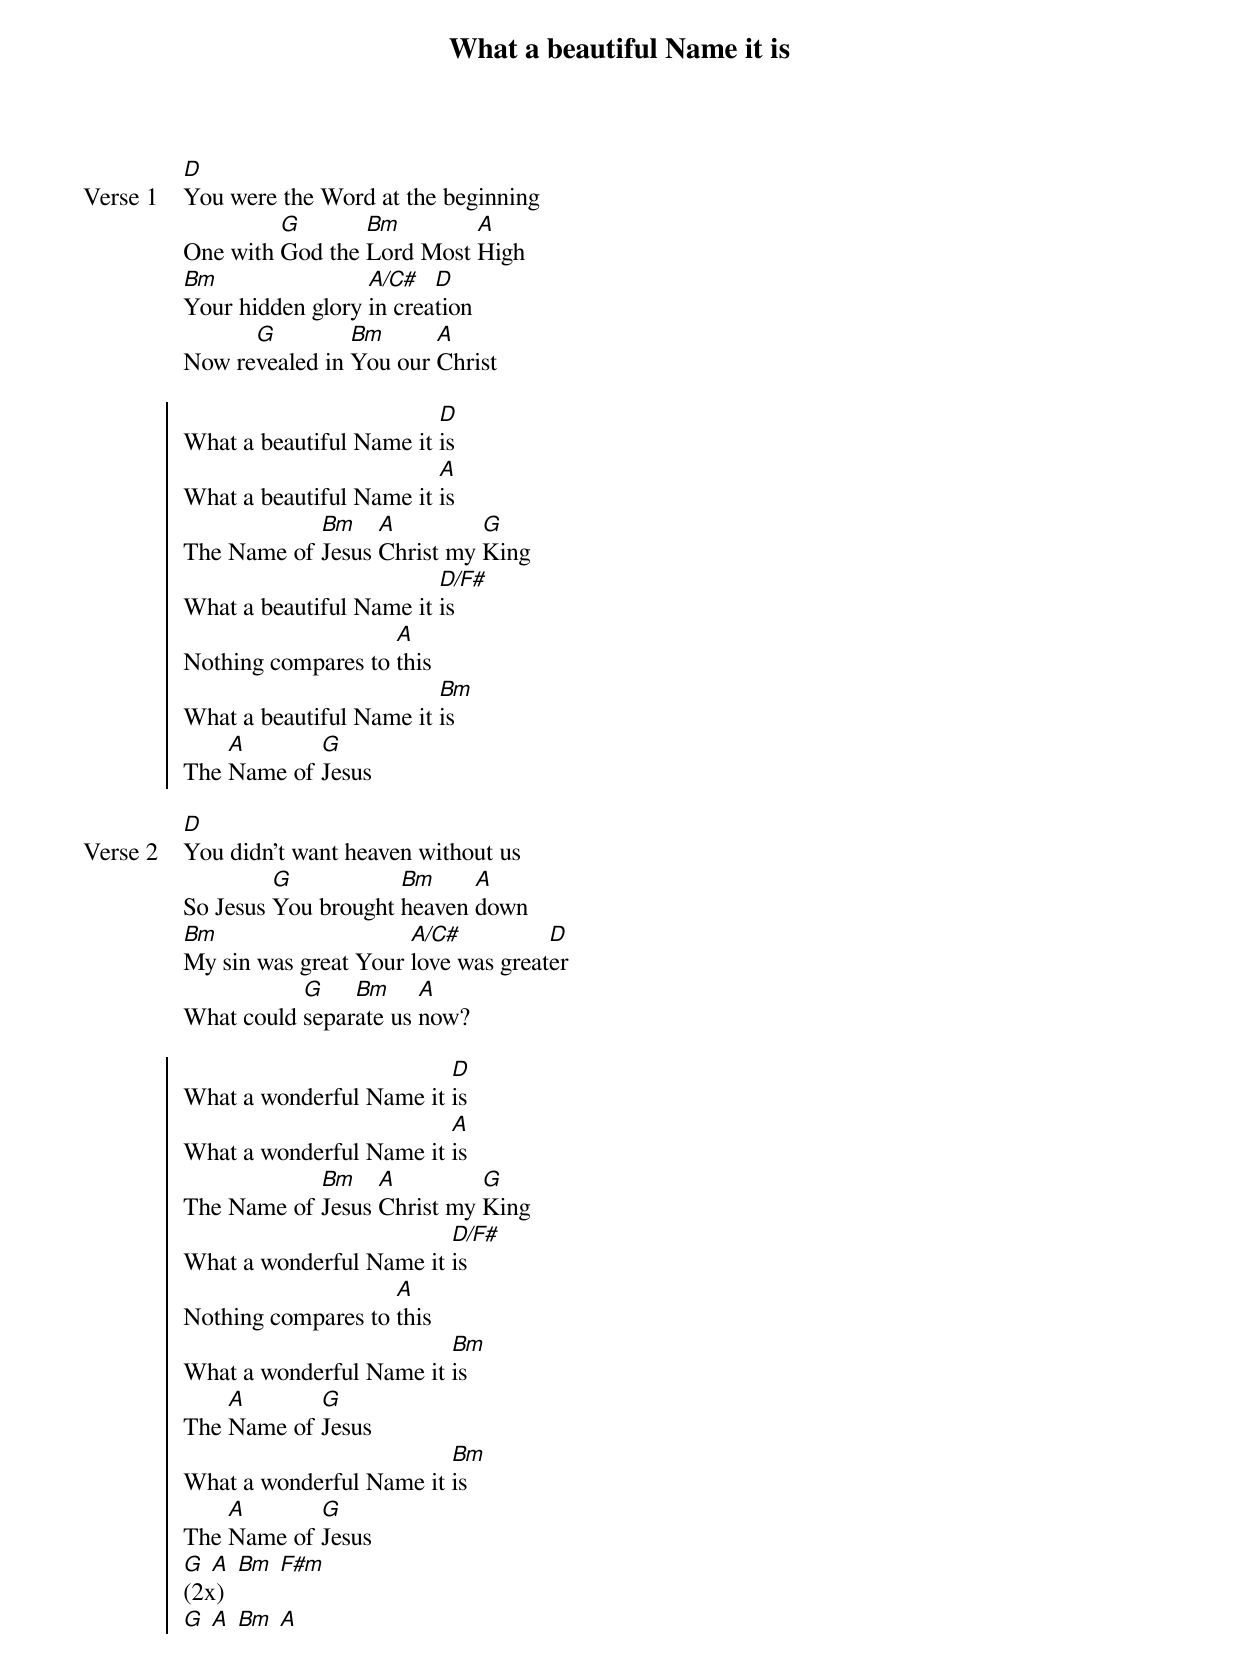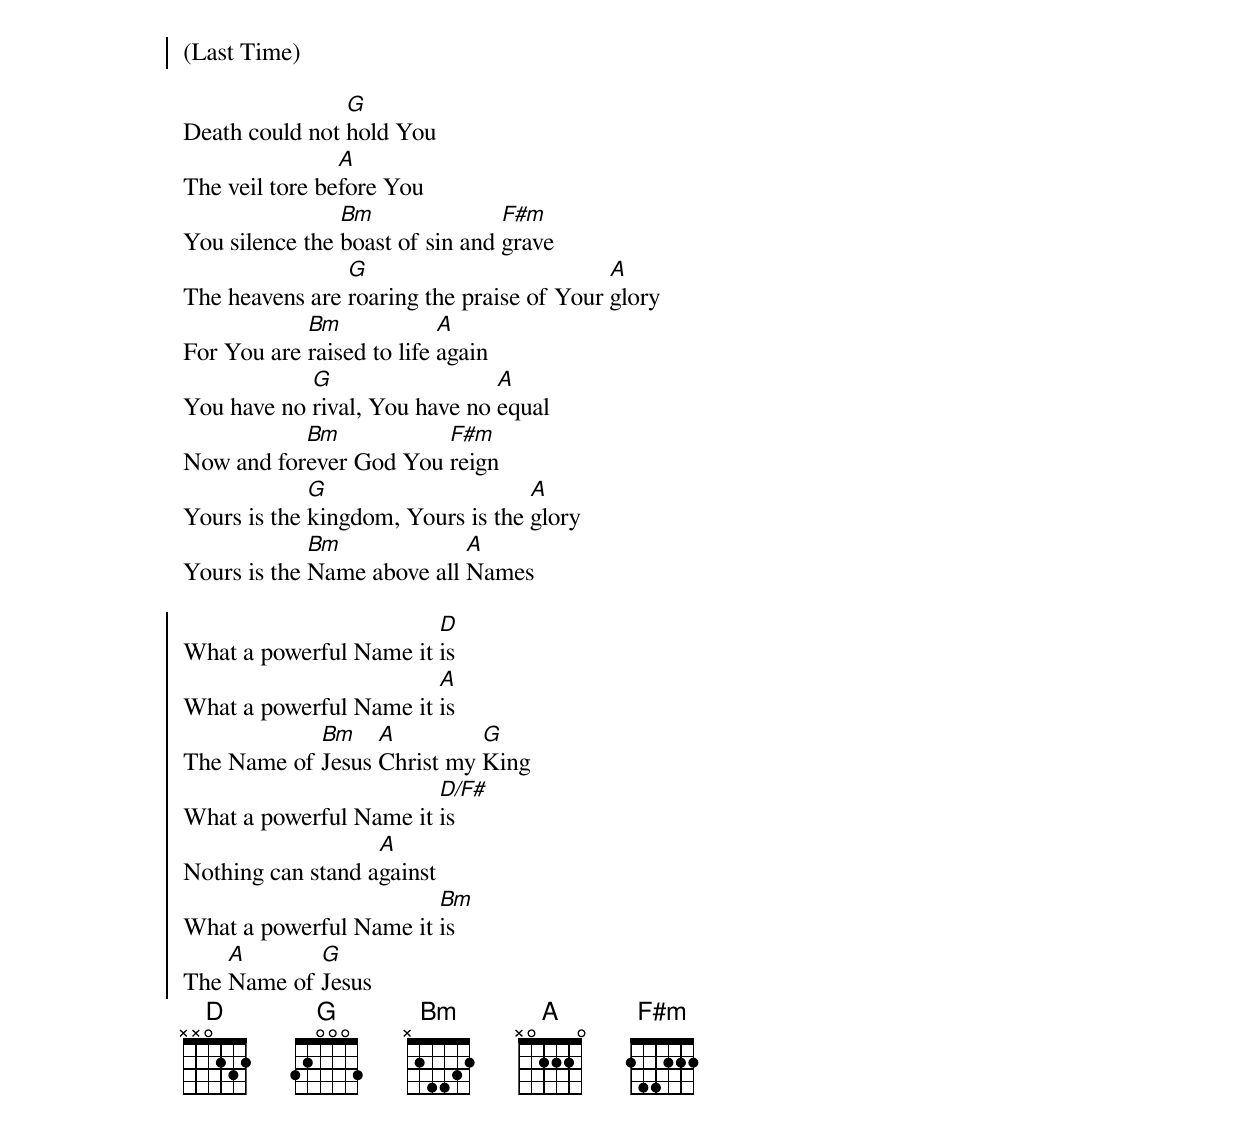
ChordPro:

{title: What a beautiful Name it is}
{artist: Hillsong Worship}
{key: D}

{start_of_verse: Verse 1}
[D]You were the Word at the beginning
One with [G]God the [Bm]Lord Most [A]High
[Bm]Your hidden glory [A/C#]in crea[D]tion
Now re[G]vealed in [Bm]You our [A]Christ
{end_of_verse}

{start_of_chorus}
What a beautiful Name it [D]is
What a beautiful Name it [A]is
The Name of [Bm]Jesus [A]Christ my [G]King
What a beautiful Name it [D/F#]is
Nothing compares to [A]this
What a beautiful Name it [Bm]is
The [A]Name of [G]Jesus
{end_of_chorus}

{start_of_verse: Verse 2}
[D]You didn't want heaven without us
So Jesus [G]You brought [Bm]heaven [A]down
[Bm]My sin was great Your [A/C#]love was great[D]er
What could [G]separ[Bm]ate us [A]now?
{end_of_verse}

{start_of_chorus}
What a wonderful Name it [D]is
What a wonderful Name it [A]is
The Name of [Bm]Jesus [A]Christ my [G]King
What a wonderful Name it [D/F#]is
Nothing compares to [A]this
What a wonderful Name it [Bm]is
The [A]Name of [G]Jesus
What a wonderful Name it [Bm]is
The [A]Name of [G]Jesus
[G] [A] [Bm] [F#m]
(2x)
[G] [A] [Bm] [A]
(Last Time)
{end_of_chorus}

{start_of_bridge}
Death could not [G]hold You
The veil tore be[A]fore You
You silence the [Bm]boast of sin and [F#m]grave
The heavens are [G]roaring the praise of Your [A]glory
For You are [Bm]raised to life [A]again
You have no [G]rival, You have no [A]equal
Now and for[Bm]ever God You [F#m]reign
Yours is the [G]kingdom, Yours is the [A]glory
Yours is the [Bm]Name above all [A]Names
{end_of_bridge}

{start_of_chorus}
What a powerful Name it [D]is
What a powerful Name it [A]is
The Name of [Bm]Jesus [A]Christ my [G]King
What a powerful Name it [D/F#]is
Nothing can stand a[A]gainst
What a powerful Name it [Bm]is
The [A]Name of [G]Jesus
{end_of_chorus}
